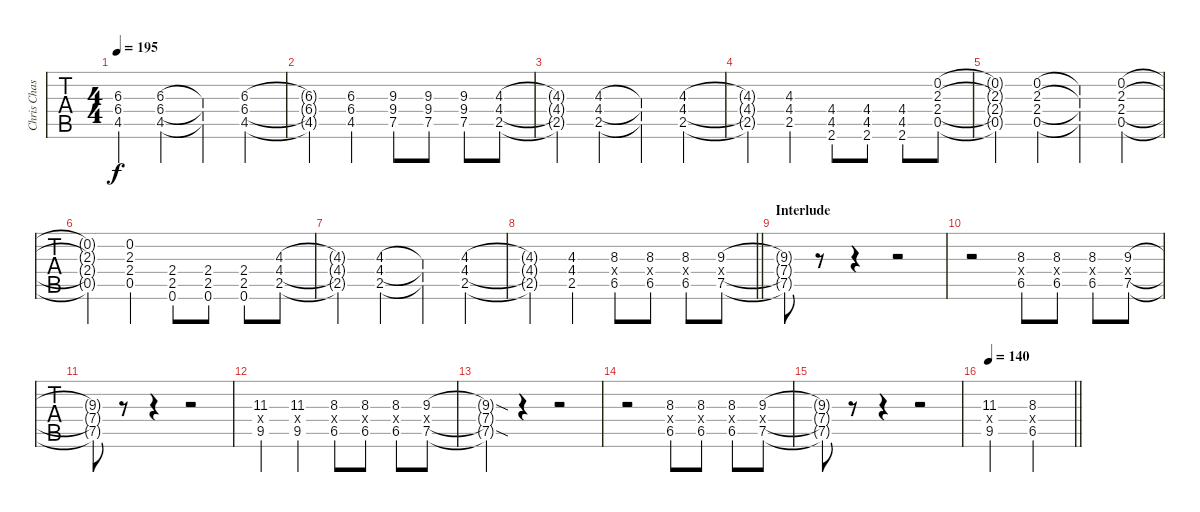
\track ("Chris Chasse - Guitar One" "Chris Chas") {instrument distortionguitar}
\staff {tabs}
\tuning (Eb4 Bb3 Gb3 Db3 Ab2 Eb2) {hide}
\ts (4 4)
\tempo 195
\clef g2
\ks c
(6.3{t} 6.4{t} 4.5{t}).4{dy f} (6.3 6.4 4.5).4 (6.3{t} 6.4{t} 4.5{t}).4 (6.3 6.4 4.5).4 |
(6.3{t} 6.4{t} 4.5{t}).4 (6.3 6.4 4.5).4 (9.3 9.4 7.5).8 (9.3 9.4 7.5).8 (9.3 9.4 7.5).8 (4.3 4.4 2.5).8 |
(4.3{t} 4.4{t} 2.5{t}).4 (4.3 4.4 2.5).4 (4.3{t} 4.4{t} 2.5{t}).4 (4.3 4.4 2.5).4 |
(4.3{t} 4.4{t} 2.5{t}).4 (4.3 4.4 2.5).4 (4.4 4.5 2.6).8 (4.4 4.5 2.6).8 (4.4 4.5 2.6).8 (0.2 2.3 2.4 0.5).8 |
(0.2{t} 2.3{t} 2.4{t} 0.5{t}).4 (0.2 2.3 2.4 0.5).4 (0.2{t} 2.3{t} 2.4{t} 0.5{t}).4 (0.2 2.3 2.4 0.5).4 |
(0.2{t} 2.3{t} 2.4{t} 0.5{t}).4 (0.2 2.3 2.4 0.5).4 (2.4 2.5 0.6).8 (2.4 2.5 0.6).8 (2.4 2.5 0.6).8 (4.3 4.4 2.5).8 |
(4.3{t} 4.4{t} 2.5{t}).4 (4.3 4.4 2.5).4 (4.3{t} 4.4{t} 2.5{t}).4 (4.3 4.4 2.5).4 |
\barLineRight lightlight
(4.3{t} 4.4{t} 2.5{t}).4 (4.3 4.4 2.5).4 (8.3 6.4{x} 6.5).8 (8.3 6.4{x} 6.5).8 (8.3 6.4{x} 6.5).8 (9.3 7.4{x} 7.5).8 |
\section ("" "Interlude")
(9.3{t} 7.4{t} 7.5{t}).8 r.8 r.4 r.2 |
r.2 (8.3 6.4{x} 6.5).8 (8.3 6.4{x} 6.5).8 (8.3 6.4{x} 6.5).8 (9.3 7.4{x} 7.5).8 |
(9.3{t} 7.4{t} 7.5{t}).8 r.8 r.4 r.2 |
(11.3 9.4{x} 9.5).4 (11.3 9.4{x} 9.5).4 (8.3 6.4{x} 6.5).8 (8.3 6.4{x} 6.5).8 (8.3 6.4{x} 6.5).8 (9.3 7.4{x} 7.5).8 |
(9.3{sod t} 7.4{t} 7.5{sod t}).4 r.4 r.2 |
r.2 (8.3 6.4{x} 6.5).8 (8.3 6.4{x} 6.5).8 (8.3 6.4{x} 6.5).8 (9.3 7.4{x} 7.5).8 |
(9.3{t} 7.4{t} 7.5{t}).8 r.8 r.4 r.2 |
\tempo 140
\barLineRight lightlight
(11.3 9.4{x} 9.5).2 (8.3 6.4{x} 6.5).2
